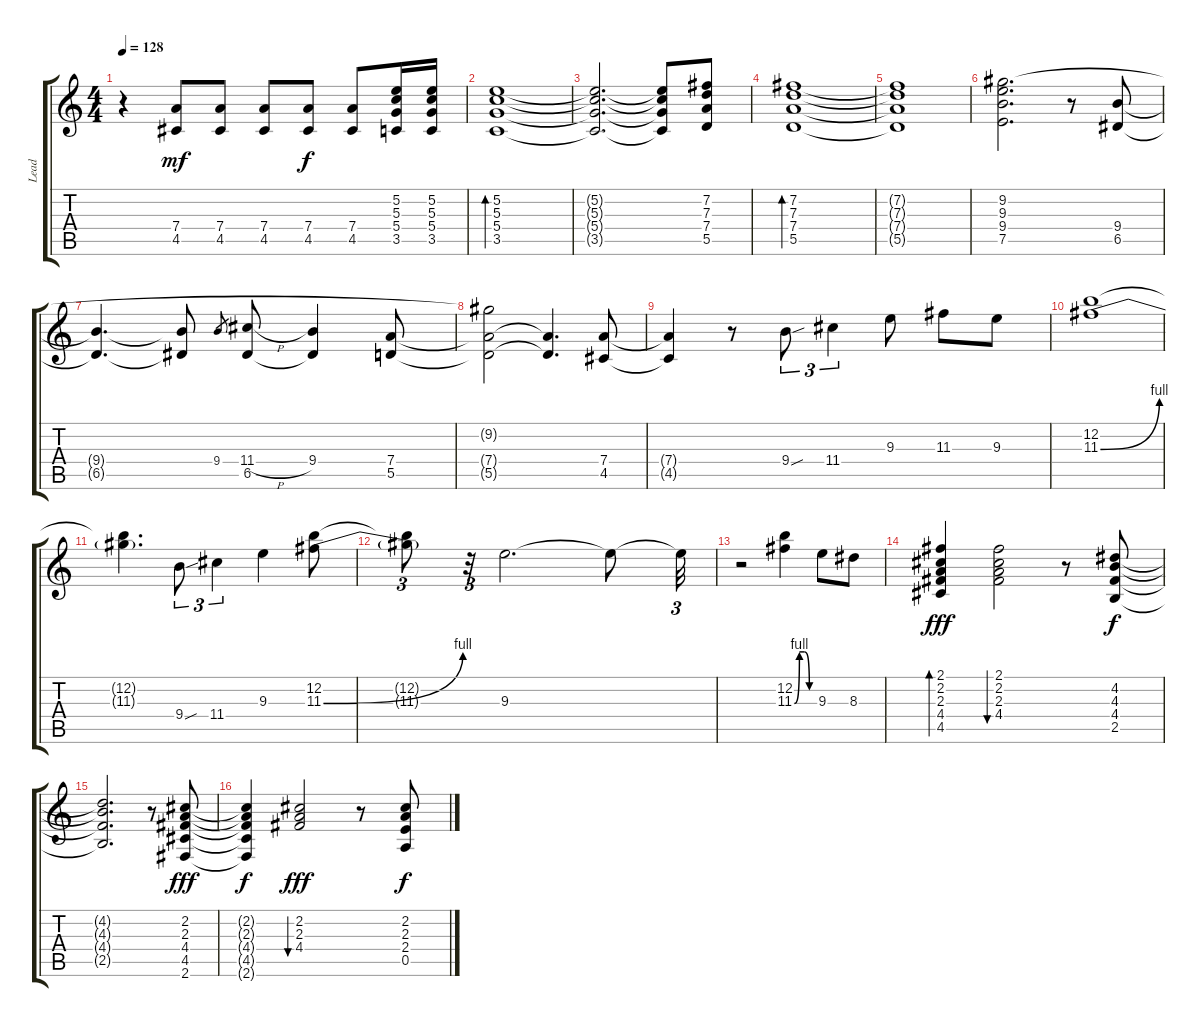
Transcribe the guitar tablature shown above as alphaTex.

\track ("Lead" "Lead") {instrument overdrivenguitar}
\staff {score tabs}
\tuning (E4 B3 G3 D3 A2 E2) {hide}
\ts (4 4)
\tempo 128
\clef g2
\ks c
r.4{dy f} (7.4 4.5).8{dy mf} (7.4 4.5).8 (7.4 4.5).8 (7.4 4.5).8{dy f} (7.4 4.5).8 (5.2 5.3 5.4 3.5).16 (5.2 5.3 5.4 3.5).16 |
(5.2 5.3 5.4 3.5).1{bd 60} |
(5.2{t} 5.3{t} 5.4{t} 3.5{t}).2{d} (5.2{t} 5.3{t} 5.4{t} 3.5{t}).8 (7.2 7.3 7.4 5.5).8 |
(7.2 7.3 7.4 5.5).1{bd 60} |
(7.2{t} 7.3{t} 7.4{t} 5.5{t}).1 |
(9.2 9.3 9.4 7.5).2{d} r.8 (9.4 6.5).8 |
(9.4{t} 6.5{t}).4{d} (9.4{t} 6.5{t}).8 9.4.8{gr} (11.4{h} 6.5).8 (9.4 6.5{t}).4 (7.4 5.5).8 |
(9.2{t} 7.4{t} 5.5{t}).2 (7.4{t} 5.5{t}).4{d} (7.4 4.5).8 |
(7.4{t} 4.5{t}).4 r.8 9.4{sou}.8{tu (3 2)} 11.4.4{tu (3 2)} 9.3.8 11.3.8 9.3.8 |
(12.2 11.3{be (bend 0 0 60 4)}).1 |
(12.2{t} 11.3{t}).4{d} 9.4{sou}.8{tu (3 2)} 11.4.4{tu (3 2)} 9.3.4 (12.2 11.3{be (bend 0 0 60 4)}).8 |
(12.2{t} 11.3{t}).8{tu (3 2)} r.32{tu (3 2)} 9.3.2{d} 9.3{t}.8 9.3{t}.32{tu (3 2)} |
r.2 (12.2 11.3{be (custom 0 0 15 4 30 4 45 0 60 0)}).4 9.3.8 8.3.8 |
(2.1 2.2 2.3 4.4 4.5).4{bd 30 dy fff volume 12} (2.1 2.2 2.3 4.4).2{bu 30} r.8 (4.2 4.3 4.4 2.5).8{dy f} |
(4.2{t} 4.3{t} 4.4{t} 2.5{t}).2{d} r.8 (2.2 2.3 4.4 4.5 2.6).8{dy fff} |
(2.2{t} 2.3{t} 4.4{t} 4.5{t} 2.6{t}).4{dy f} (2.2 2.3 4.4).2{bu 60 dy fff} r.8 (2.2 2.3 2.4 0.5).8{dy f}
